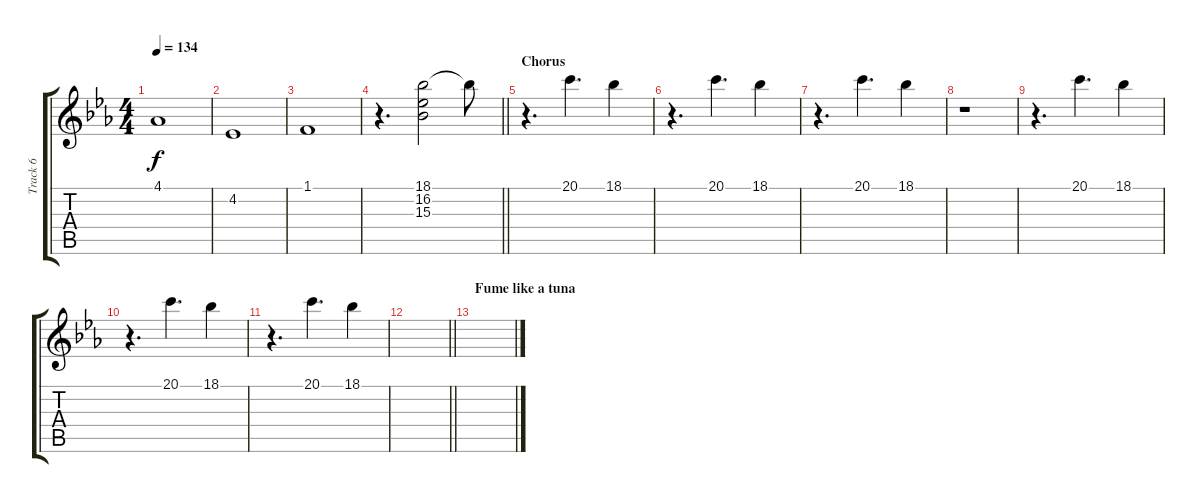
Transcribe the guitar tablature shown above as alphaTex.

\track ("Track 6" "Track 6") {instrument lead2sawtooth}
\staff {score tabs}
\tuning (E4 B3 G3 D3 A2 E2) {hide}
\ts (4 4)
\tempo 134
\clef g2
\ks eb
4.1.1{dy f} |
4.2.1 |
1.1.1 |
\barLineRight lightlight
r.4{d} (18.1 16.2 15.3).2 18.1{t}.8 |
\section ("" "Chorus")
r.4{d} 20.1.4{d} 18.1.4 |
r.4{d} 20.1.4{d} 18.1.4 |
r.4{d} 20.1.4{d} 18.1.4 |
r.1 |
r.4{d} 20.1.4{d} 18.1.4 |
r.4{d} 20.1.4{d} 18.1.4 |
r.4{d} 20.1.4{d} 18.1.4 |
\barLineRight lightlight
|
\section ("" "Fume like a tuna")
